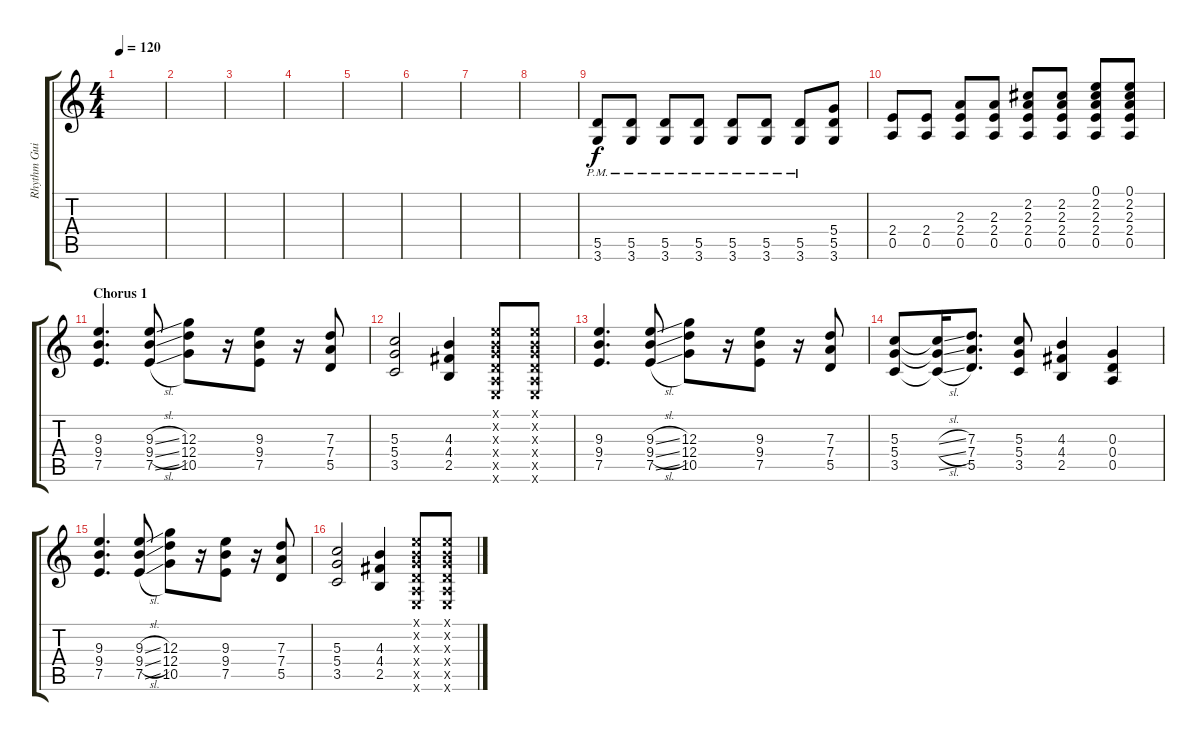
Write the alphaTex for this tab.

\track ("Rhythm Guitar" "Rhythm Gui") {instrument overdrivenguitar}
\staff {score tabs}
\tuning (E4 B3 G3 D3 A2 E2) {hide}
\ts (4 4)
\tempo 120
\clef g2
\ks c
|
|
|
|
|
|
|
|
(5.5{pm} 3.6{pm}).8 (5.5{pm} 3.6{pm}).8 (5.5{pm} 3.6{pm}).8 (5.5{pm} 3.6{pm}).8 (5.5{pm} 3.6{pm}).8 (5.5{pm} 3.6{pm}).8 (5.5{pm} 3.6{pm}).8 (5.4 5.5 3.6).8 |
(2.4 0.5).8 (2.4 0.5).8 (2.3 2.4 0.5).8 (2.3 2.4 0.5).8 (2.2 2.3 2.4 0.5).8 (2.2 2.3 2.4 0.5).8 (0.1 2.2 2.3 2.4 0.5).8 (0.1 2.2 2.3 2.4 0.5).8 |
\section ("" "Chorus 1")
(9.3 9.4 7.5).4{d} (9.3{sl} 9.4{sl} 7.5{sl}).8 (12.3 12.4 10.5).8 r.16 (9.3 9.4 7.5).8 r.16 (7.3 7.4 5.5).8 |
(5.3 5.4 3.5).2 (4.3 4.4 2.5).4 (0.1{x} 0.2{x} 0.3{x} 0.4{x} 0.5{x} 0.6{x}).8 (0.1{x} 0.2{x} 0.3{x} 0.4{x} 0.5{x} 0.6{x}).8 |
(9.3 9.4 7.5).4{d} (9.3{sl} 9.4{sl} 7.5{sl}).8 (12.3 12.4 10.5).8 r.16 (9.3 9.4 7.5).8 r.16 (7.3 7.4 5.5).8 |
(5.3 5.4 3.5).8 (5.3{sl t} 5.4{sl t} 3.5{sl t}).16 (7.3 7.4 5.5).8{d} (5.3 5.4 3.5).8 (4.3 4.4 2.5).4 (0.3 0.4 0.5).4 |
(9.3 9.4 7.5).4{d} (9.3{sl} 9.4{sl} 7.5{sl}).8 (12.3 12.4 10.5).8 r.16 (9.3 9.4 7.5).8 r.16 (7.3 7.4 5.5).8 |
(5.3 5.4 3.5).2 (4.3 4.4 2.5).4 (0.1{x} 0.2{x} 0.3{x} 0.4{x} 0.5{x} 0.6{x}).8 (0.1{x} 0.2{x} 0.3{x} 0.4{x} 0.5{x} 0.6{x}).8
